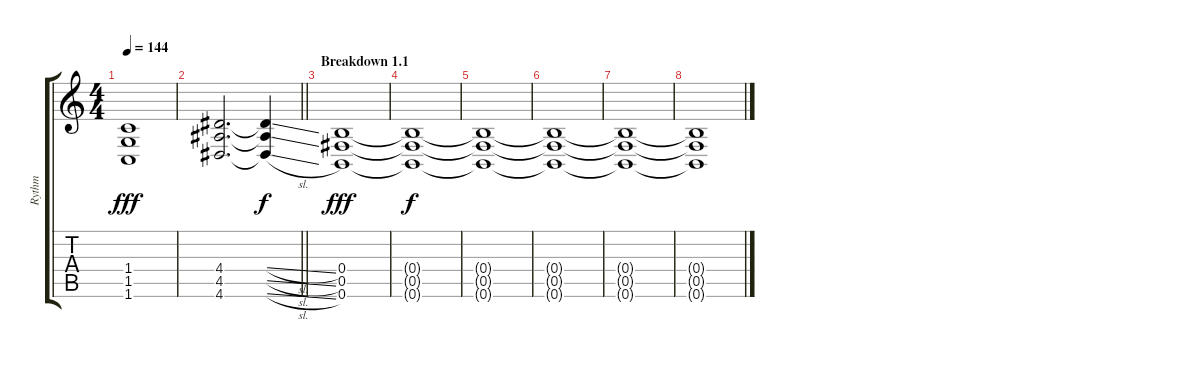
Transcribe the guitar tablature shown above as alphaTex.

\track ("Rythm" "Rythm") {instrument distortionguitar}
\staff {score tabs}
\tuning (Db4 Ab3 E3 B2 Gb2 B1) {hide}
\ts (4 4)
\tempo 144
\clef g2
\ks c
(1.4 1.5 1.6).1{dy fff} |
\barLineRight lightlight
(4.4 4.5 4.6).2{d} (4.4{sl t} 4.5{sl t} 4.6{sl t}).4{dy f} |
\section ("" "Breakdown 1.1")
(0.4 0.5 0.6).1{dy fff} |
(0.4{t} 0.5{t} 0.6{t}).1{dy f volume 0} |
(0.4{t} 0.5{t} 0.6{t}).1 |
(0.4{t} 0.5{t} 0.6{t}).1 |
(0.4{t} 0.5{t} 0.6{t}).1 |
(0.4{t} 0.5{t} 0.6{t}).1
